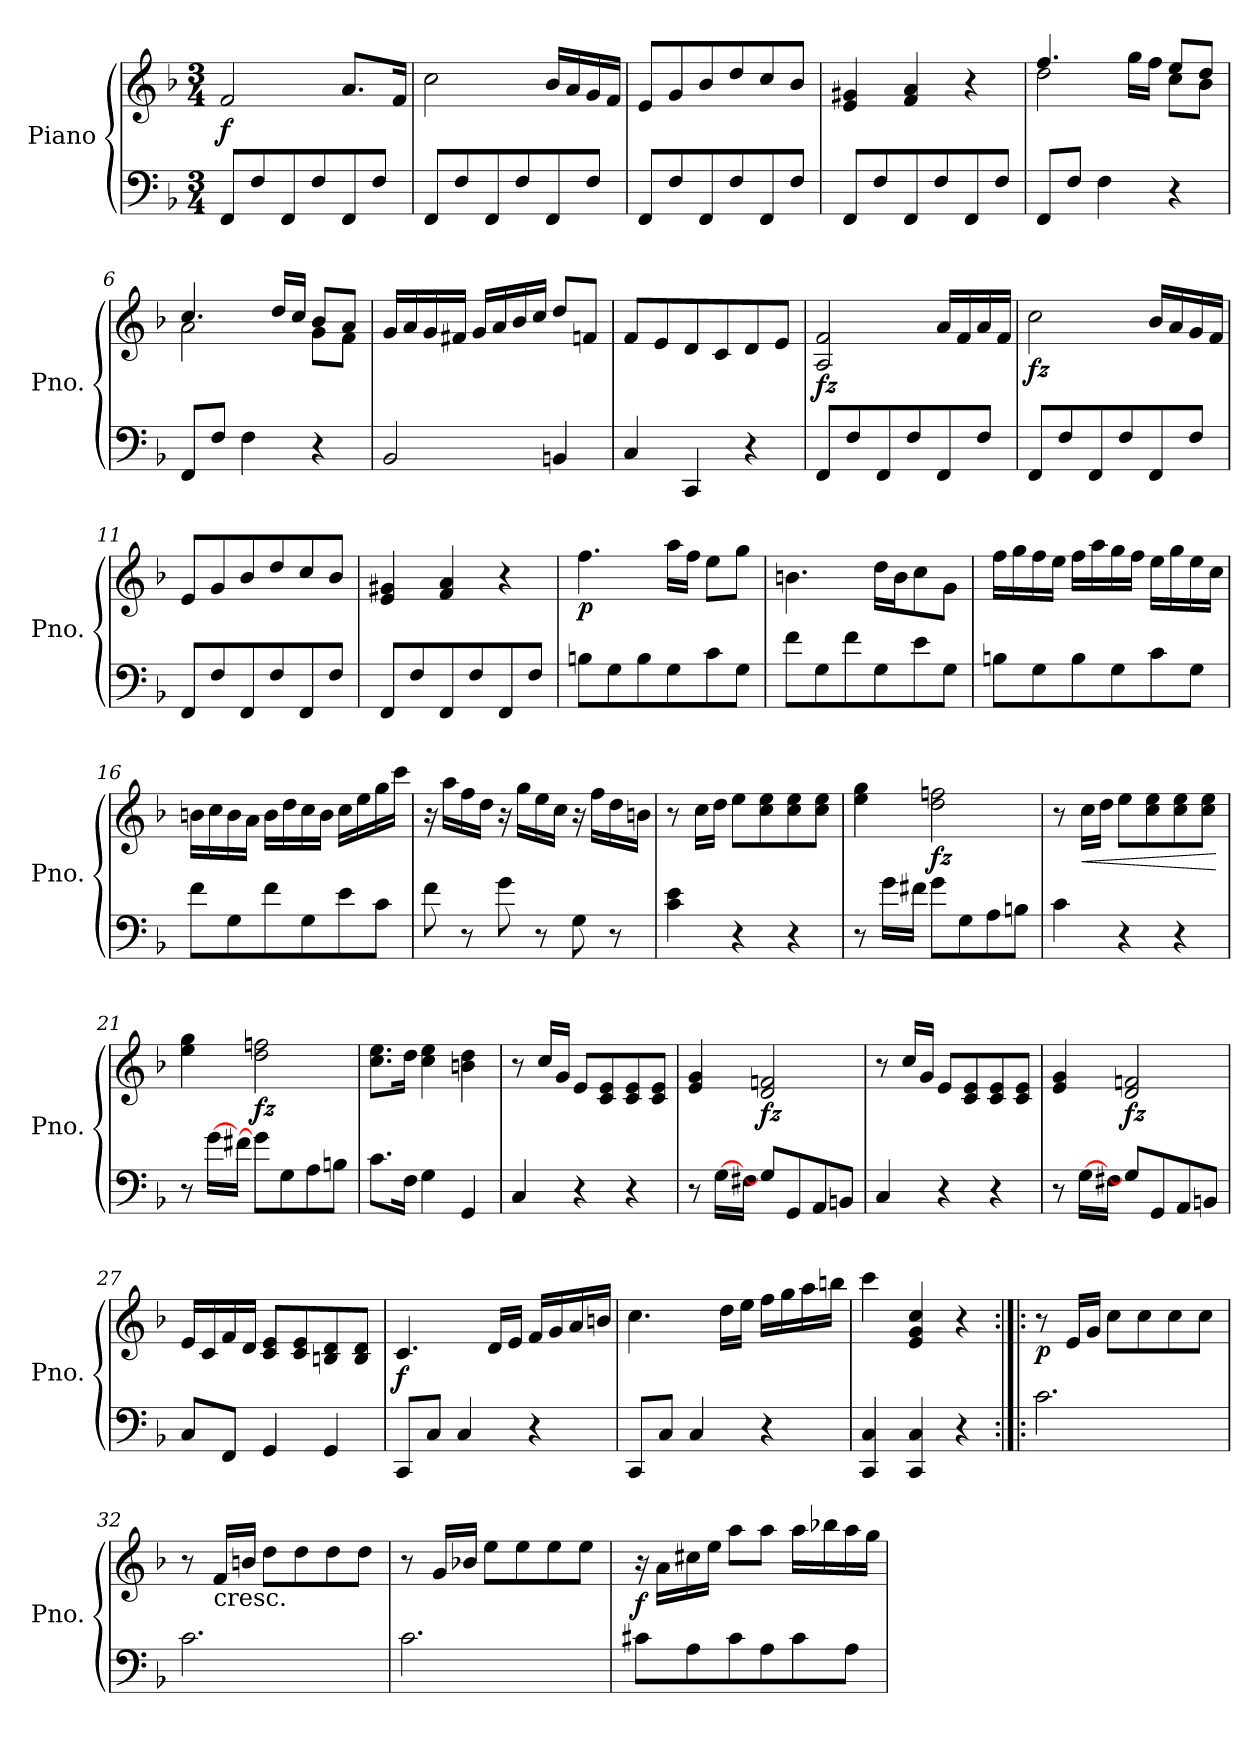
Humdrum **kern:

**kern	**kern	**dynam
*part1	*part1	*part1
*staff2	*staff1	*staff1/2
*I"Piano	*	*
*I'Pno.	*	*
*clefF4	*clefG2	*
*k[b-]	*k[b-]	*
*M3/4	*M3/4	*
*MM80	*MM80	*
=1	=1	=1
!	!	!LO:DY:a=2
8FF/L	2f/	f
8F/	.	.
8FF/	.	.
8F/	.	.
8FF/	8.a/L	.
8F/J	.	.
.	16f/Jk	.
=2	=2	=2
8FF/L	2cc\	.
8F/	.	.
8FF/	.	.
8F/	.	.
8FF/	16b-/LL	.
.	16a/	.
8F/J	16g/	.
.	16f/JJ	.
=3	=3	=3
8FF/L	8e/L	.
8F/	8g/	.
8FF/	8b-/	.
8F/	8dd/	.
8FF/	8cc/	.
8F/J	8b-/J	.
=4	=4	=4
8FF/L	4e/ 4g#X/	.
8F/	.	.
8FF/	4f/ 4a/	.
8F/	.	.
8FF/	4r	.
8F/J	.	.
=5	=5	=5
*	*^	*
8FF/L	4.ff/	2dd\	.
8F/J	.	.	.
4F\	.	.	.
.	16gg\LL	.	.
.	16ff\JJ	.	.
4r	8ee/L	8cc\L	.
.	8dd/J	8b-\J	.
=6	=6	=6	=6
8FF/L	4.cc/	2a\	.
8F/J	.	.	.
4F\	.	.	.
.	16dd/LL	.	.
.	16cc/JJ	.	.
4r	8b-/L	8g\L	.
.	8a/J	8f\J	.
*	*v	*v	*
!!LO:LB:g=z
=7	=7	=7
2BB-/	16g/LL	.
.	16a/	.
.	16g/	.
.	16f#X/JJ	.
.	16g/LL	.
.	16a/	.
.	16b-/	.
.	16cc/JJ	.
4BBn/	8dd/L	.
.	8fn/J	.
=8	=8	=8
4C/	8f/L	.
.	8e/	.
4CC/	8d/	.
.	8c/	.
4r	8d/	.
.	8e/J	.
=9	=9	=9
!	!	!LO:DY:b
8FF/L	2A/ 2f/	fz
8F/	.	.
8FF/	.	.
8F/	.	.
8FF/	16a/LL	.
.	16f/	.
8F/J	16a/	.
.	16f/JJ	.
=10	=10	=10
!	!	!LO:DY:b
8FF/L	2cc\	fz
8F/	.	.
8FF/	.	.
8F/	.	.
8FF/	16b-/LL	.
.	16a/	.
8F/J	16g/	.
.	16f/JJ	.
=11	=11	=11
8FF/L	8e/L	.
8F/	8g/	.
8FF/	8b-/	.
8F/	8dd/	.
8FF/	8cc/	.
8F/J	8b-/J	.
=12	=12	=12
8FF/L	4e/ 4g#X/	.
8F/	.	.
8FF/	4f/ 4a/	.
8F/	.	.
8FF/	4r	.
8F/J	.	.
!!LO:LB:g=z
=13	=13	=13
!	!	!LO:DY:b
8Bn\L	4.ff\	p
8G\	.	.
8B\	.	.
8G\	16aa\LL	.
.	16ff\JJ	.
8c\	8ee\L	.
8G\J	8gg\J	.
=14	=14	=14
8f\L	4.bn\	.
8G\	.	.
8f\	.	.
8G\	16dd\LL	.
.	16b\J	.
8e\	8cc\	.
8G\J	8g\J	.
=15	=15	=15
8Bn\L	16ff\LL	.
.	16gg\	.
8G\	16ff\	.
.	16ee\JJ	.
8B\	16ff\LL	.
.	16aa\	.
8G\	16gg\	.
.	16ff\JJ	.
8c\	16ee\LL	.
.	16gg\	.
8G\J	16ee\	.
.	16cc\JJ	.
=16	=16	=16
8f\L	16bn\LL	.
.	16cc\	.
8G\	16b\	.
.	16a\JJ	.
8f\	16b\LL	.
.	16dd\	.
8G\	16cc\	.
.	16b\JJ	.
8e\	16cc\LL	.
.	16ee\	.
8c\J	16gg\	.
.	16ccc\JJ	.
!!LO:LB:g=z
=17	=17	=17
8f\	16r	.
.	16aa\LL	.
8r	16ff\	.
.	16dd\JJ	.
8g\	16r	.
.	16gg\LL	.
8r	16ee\	.
.	16cc\JJ	.
8G\	16r	.
.	16ff\LL	.
8r	16dd\	.
.	16bn\JJ	.
=18	=18	=18
4c\ 4e\	8r	.
.	16cc\LL	.
.	16dd\JJ	.
4r	8ee\L	.
.	8cc\ 8ee\	.
4r	8cc\ 8ee\	.
.	8cc\ 8ee\J	.
=19	=19	=19
8r	4ee\ 4gg\	.
16g\LL	.	.
16f#X\JJ	.	.
!	!	!LO:DY:b
8g\L	2dd\ 2ffn\	fz
8G\	.	.
8A\	.	.
8Bn\J	.	.
=20	=20	=20
4c\	8r	.
!	!	!LO:HP:b
.	16cc\LL	<
.	16dd\JJ	.
4r	8ee\L	.
.	8cc\ 8ee\	.
4r	8cc\ 8ee\	.
.	8cc\ 8ee\J	.
.	.	[
=21	=21	=21
8r	4ee\ 4gg\	.
[16g\LL	.	.
16f#X\JJ	.	.
!	!	!LO:DY:b
8g\L]	2dd\ 2ffn\	fz
8G\	.	.
8A\	.	.
8Bn\J	.	.
!!LO:LB:g=z
=22	=22	=22
8.c\L	8.cc\ 8.ee\L	.
16F\Jk	16dd\Jk	.
4G\	4cc\ 4ee\	.
4GG/	4bn\ 4dd\	.
=23	=23	=23
4C/	8r	.
.	16cc/LL	.
.	16g/JJ	.
4r	8e/L	.
.	8c/ 8e/	.
4r	8c/ 8e/	.
.	8c/ 8e/J	.
=24	=24	=24
8r	4e/ 4g/	.
[16G\LL	.	.
16F#X\JJ	.	.
!	!	!LO:DY:b
8G/L]	2d/ 2fn/	fz
8GG/	.	.
8AA/	.	.
8BBn/J	.	.
=25	=25	=25
4C/	8r	.
.	16cc/LL	.
.	16g/JJ	.
4r	8e/L	.
.	8c/ 8e/	.
4r	8c/ 8e/	.
.	8c/ 8e/J	.
=26	=26	=26
8r	4e/ 4g/	.
[16G\LL	.	.
16F#X\JJ	.	.
!	!	!LO:DY:b
8G/L]	2d/ 2fn/	fz
8GG/	.	.
8AA/	.	.
8BBn/J	.	.
!!LO:PB:g=z
=27	=27	=27
8C/L	16e/LL	.
.	16c/	.
8FF/J	16f/	.
.	16d/JJ	.
4GG/	8c/ 8e/L	.
.	8c/ 8e/	.
4GG/	8Bn/ 8d/	.
.	8B/ 8d/J	.
=28	=28	=28
!	!	!LO:DY:a=2
8CC/L	4.c/	f
8C/J	.	.
4C/	.	.
.	16d/LL	.
.	16e/JJ	.
4r	16f/LL	.
.	16g/	.
.	16a/	.
.	16bn/JJ	.
=29	=29	=29
8CC/L	4.cc\	.
8C/J	.	.
4C/	.	.
.	16dd\LL	.
.	16ee\JJ	.
4r	16ff\LL	.
.	16gg\	.
.	16aa\	.
.	16bbn\JJ	.
=30	=30	=30
4CC/ 4C/	4ccc\	.
4CC/ 4C/	4e/ 4g/ 4cc/	.
4r	4r	.
=31:|!|:	=31:|!|:	=31:|!|:
!	!	!LO:DY:b
2.c\	8r	p
.	16e/LL	.
.	16g/JJ	.
.	8cc\L	.
.	8cc\	.
.	8cc\	.
.	8cc\J	.
!!LO:LB:g=z
=32	=32	=32
2.c\	8r	.
!	!LO:TX:b:t=cresc.	!
.	16f/LL	.
.	16bn/JJ	.
.	8dd\L	.
.	8dd\	.
.	8dd\	.
.	8dd\J	.
=33	=33	=33
2.c\	8r	.
.	16g/LL	.
.	16b-X/JJ	.
.	8ee\L	.
.	8ee\	.
.	8ee\	.
.	8ee\J	.
=34	=34	=34
!	!	!LO:DY:a=2
8c#X\L	16r	f
.	16a\LL	.
8A\	16cc#X\	.
.	16ee\JJ	.
8c#\	8aa\L	.
8A\	8aa\J	.
8c#\	16aa\LL	.
.	16bb-X\	.
8A\J	16aa\	.
.	16gg\JJ	.
=	=	=
*-	*-	*-
